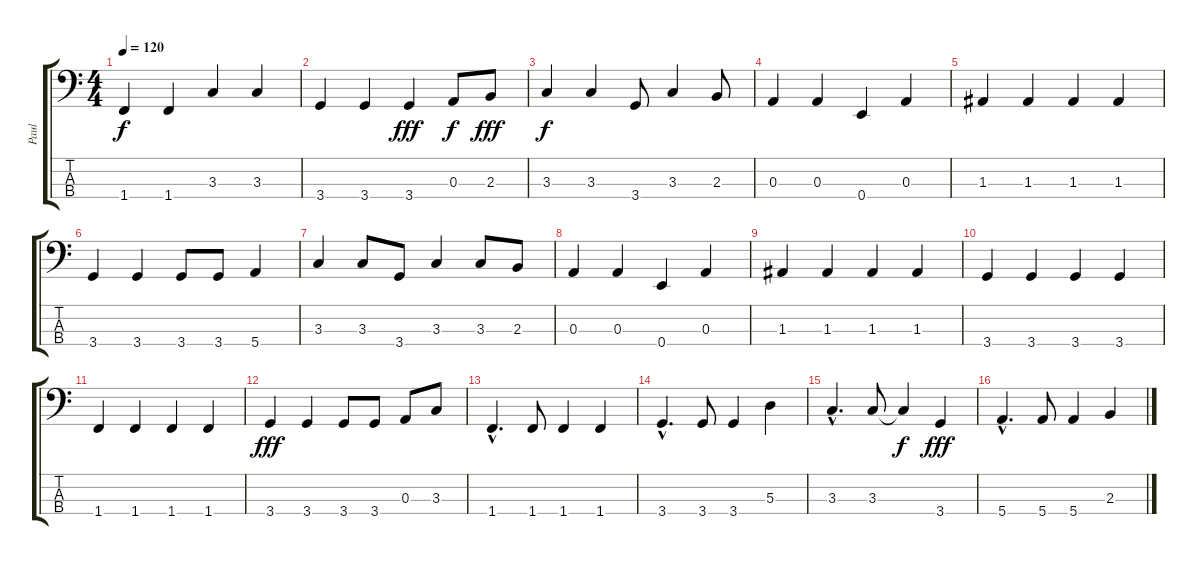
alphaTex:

\track ("Paul" "Paul") {instrument electricbasspick}
\staff {score tabs}
\tuning (G2 D2 A1 E1) {hide}
\ts (4 4)
\tempo 120
\clef f4
\ks c
1.4.4{dy f} 1.4.4 3.3.4 3.3.4 |
3.4.4 3.4.4 3.4.4{dy fff} 0.3.8{dy f} 2.3.8{dy fff} |
3.3.4{dy f} 3.3.4 3.4.8 3.3.4 2.3.8 |
0.3.4 0.3.4 0.4.4 0.3.4 |
1.3.4 1.3.4 1.3.4 1.3.4 |
3.4.4 3.4.4 3.4.8 3.4.8 5.4.4 |
3.3.4 3.3.8 3.4.8 3.3.4 3.3.8 2.3.8 |
0.3.4 0.3.4 0.4.4 0.3.4 |
1.3.4 1.3.4 1.3.4 1.3.4 |
3.4.4 3.4.4 3.4.4 3.4.4 |
1.4.4 1.4.4 1.4.4 1.4.4 |
3.4.4{dy fff} 3.4.4 3.4.8 3.4.8 0.3.8 3.3.8 |
1.4{hac}.4{d} 1.4.8 1.4.4 1.4.4 |
3.4{hac}.4{d} 3.4.8 3.4.4 5.3.4 |
3.3{hac}.4{d} 3.3.8 3.3{t}.4{dy f} 3.4.4{dy fff} |
5.4{hac}.4{d} 5.4.8 5.4.4 2.3.4
